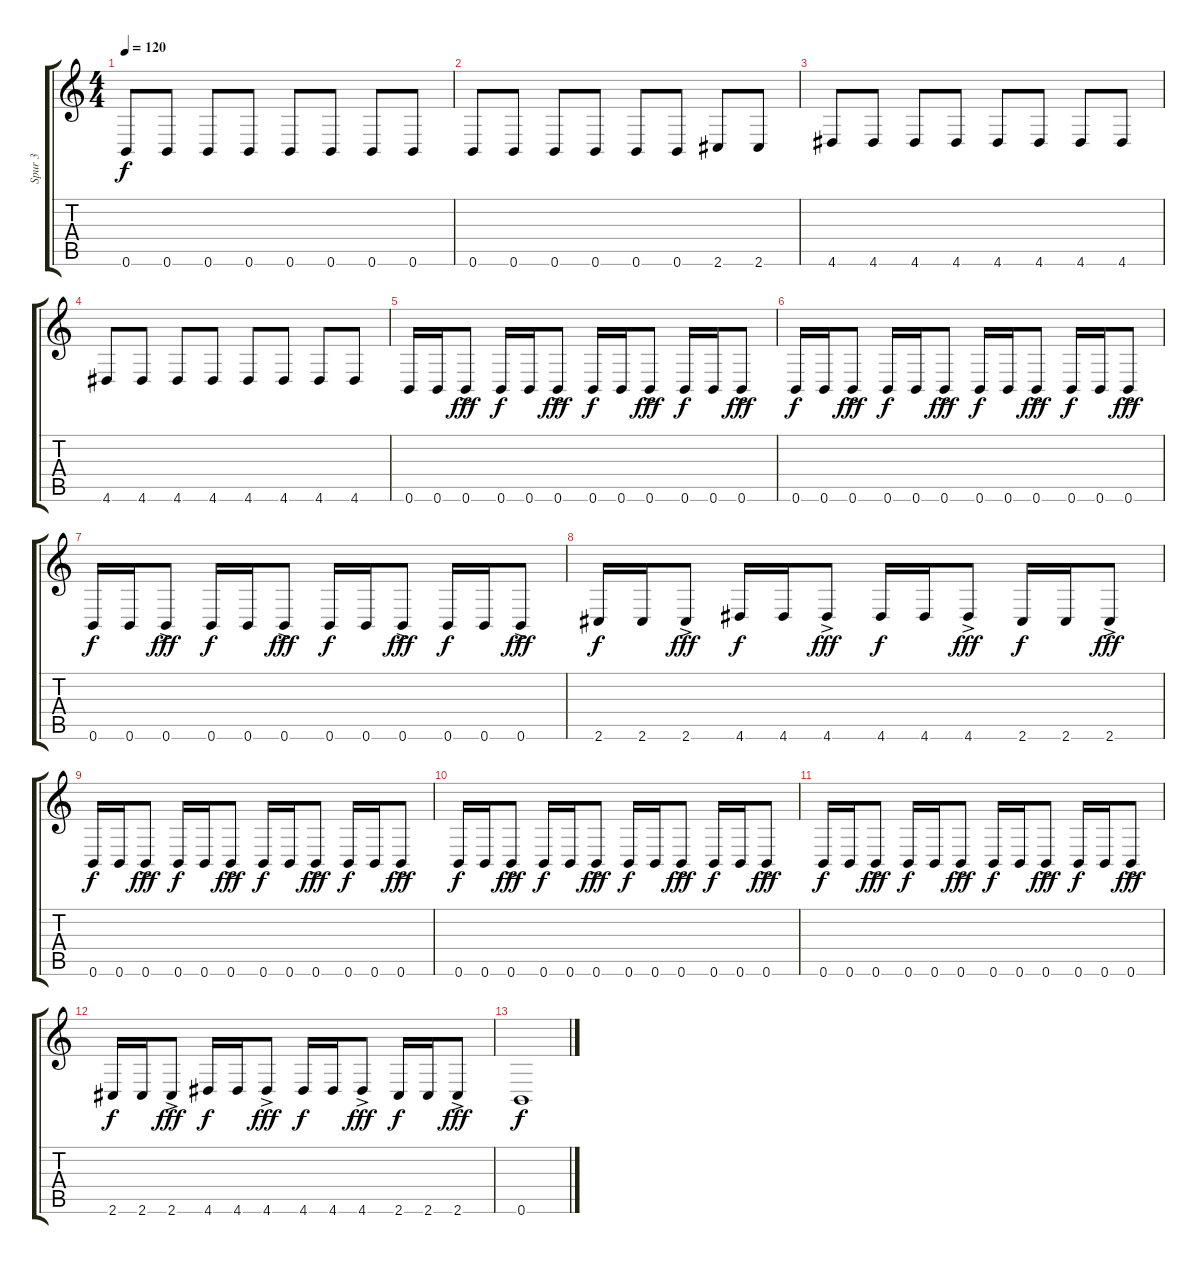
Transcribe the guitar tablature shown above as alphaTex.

\track ("Spur 3" "Spur 3") {instrument electricbassfinger}
\staff {score tabs}
\tuning (B3 Gb3 D3 A2 E2 B1) {hide}
\ts (4 4)
\tempo 120
\clef g2
\ks c
0.6.8{dy f} 0.6.8 0.6.8 0.6.8 0.6.8 0.6.8 0.6.8 0.6.8 |
0.6.8 0.6.8 0.6.8 0.6.8 0.6.8 0.6.8 2.6.8 2.6.8 |
4.6.8 4.6.8 4.6.8 4.6.8 4.6.8 4.6.8 4.6.8 4.6.8 |
4.6.8 4.6.8 4.6.8 4.6.8 4.6.8 4.6.8 4.6.8 4.6.8 |
0.6.16 0.6.16 0.6{ac}.8{dy fff} 0.6.16{dy f} 0.6.16 0.6{ac}.8{dy fff} 0.6.16{dy f} 0.6.16 0.6{ac}.8{dy fff} 0.6.16{dy f} 0.6.16 0.6{ac}.8{dy fff} |
0.6.16{dy f} 0.6.16 0.6{ac}.8{dy fff} 0.6.16{dy f} 0.6.16 0.6{ac}.8{dy fff} 0.6.16{dy f} 0.6.16 0.6{ac}.8{dy fff} 0.6.16{dy f} 0.6.16 0.6{ac}.8{dy fff} |
0.6.16{dy f} 0.6.16 0.6{ac}.8{dy fff} 0.6.16{dy f} 0.6.16 0.6{ac}.8{dy fff} 0.6.16{dy f} 0.6.16 0.6{ac}.8{dy fff} 0.6.16{dy f} 0.6.16 0.6{ac}.8{dy fff} |
2.6.16{dy f} 2.6.16 2.6{ac}.8{dy fff} 4.6.16{dy f} 4.6.16 4.6{ac}.8{dy fff} 4.6.16{dy f} 4.6.16 4.6{ac}.8{dy fff} 2.6.16{dy f} 2.6.16 2.6{ac}.8{dy fff} |
0.6.16{dy f} 0.6.16 0.6{ac}.8{dy fff} 0.6.16{dy f} 0.6.16 0.6{ac}.8{dy fff} 0.6.16{dy f} 0.6.16 0.6{ac}.8{dy fff} 0.6.16{dy f} 0.6.16 0.6{ac}.8{dy fff} |
0.6.16{dy f} 0.6.16 0.6{ac}.8{dy fff} 0.6.16{dy f} 0.6.16 0.6{ac}.8{dy fff} 0.6.16{dy f} 0.6.16 0.6{ac}.8{dy fff} 0.6.16{dy f} 0.6.16 0.6{ac}.8{dy fff} |
0.6.16{dy f} 0.6.16 0.6{ac}.8{dy fff} 0.6.16{dy f} 0.6.16 0.6{ac}.8{dy fff} 0.6.16{dy f} 0.6.16 0.6{ac}.8{dy fff} 0.6.16{dy f} 0.6.16 0.6{ac}.8{dy fff} |
2.6.16{dy f} 2.6.16 2.6{ac}.8{dy fff} 4.6.16{dy f} 4.6.16 4.6{ac}.8{dy fff} 4.6.16{dy f} 4.6.16 4.6{ac}.8{dy fff} 2.6.16{dy f} 2.6.16 2.6{ac}.8{dy fff} |
0.6.1{dy f}
